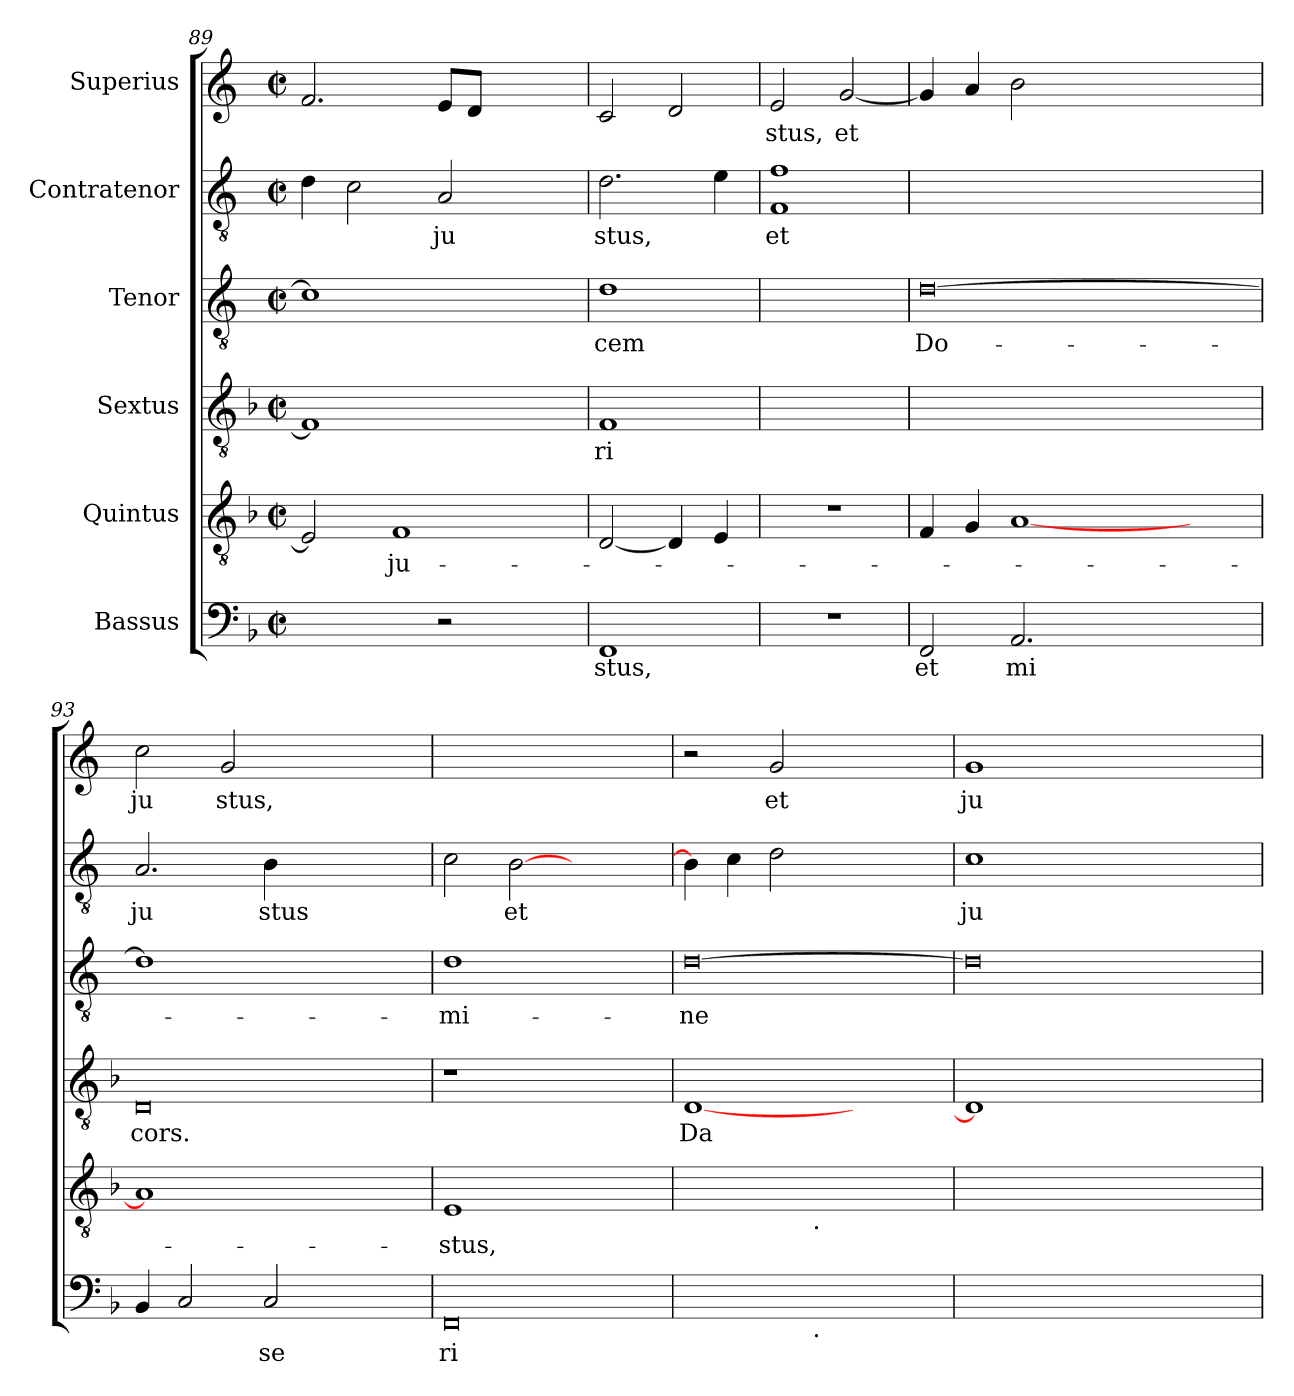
**kern	**text	**kern	**text	**kern	**text	**kern	**text	**kern	**text	**kern	**text
*part6	*part6	*part5	*part5	*part4	*part4	*part3	*part3	*part2	*part2	*part1	*part1
*staff6	*staff6	*staff5	*staff5	*staff4	*staff4	*staff3	*staff3	*staff2	*staff2	*staff1	*staff1
*I"Bassus	*	*I"Quintus	*	*I"Sextus	*	*I"Tenor	*	*I"Contratenor	*	*I"Superius	*
!!LO:PB:g=z
*clefF4	*	*clefGv2	*	*clefGv2	*	*clefGv2	*	*clefGv2	*	*clefG2	*
*k[b-]	*	*k[b-]	*	*k[b-]	*	*k[]	*	*k[]	*	*k[]	*
*F:	*	*F:	*	*F:	*	*C:	*	*C:	*	*C:	*
*M2/2	*	*M2/2	*	*M2/2	*	*M2/2	*	*M2/2	*	*M2/2	*
*met(c|)	*	*met(c|)	*	*met(c|)	*	*met(c|)	*	*met(c|)	*	*met(c|)	*
=89	=89	=89	=89	=89	=89	=89	=89	=89	=89	=89	=89
4ryy	.	2E/]	.	1F]	.	1c]	.	4d\	.	2.f/	.
4ryy	.	.	.	.	.	.	.	2c\	.	.	.
!	!	!	!LO:LY:b	!	!	!	!	!	!	!	!
4ryy	.	1F	ju-	.	.	.	.	.	.	.	.
!	!	!	!	!	!	!	!	!	!LO:LY:b	!	!
2r	.	.	.	.	.	.	.	2A/	ju	8e/L	.
.	.	.	.	.	.	.	.	.	.	8d/J	.
.	.	.	.	2ryy	.	2ryy	.	.	.	2ryy	.
4ryy	.	.	.	.	.	.	.	4ryy	.	.	.
=90	=90	=90	=90	=90	=90	=90	=90	=90	=90	=90	=90
!	!LO:LY:b	!	!	!	!LO:LY:b	!	!LO:LY:b	!	!LO:LY:b	!	!
1FF	-stus,	[2D/	.	1F	ri	1d	-cem	2.d\	stus,	2c/	.
.	.	4D/]	.	.	.	.	.	.	.	2d/	.
.	.	4E/	.	.	.	.	.	4e\	.	.	.
=91	=91	=91	=91	=91	=91	=91	=91	=91	=91	=91	=91
!	!	!	!	!	!	!	!	!	!LO:LY:b	!	!LO:LY:b
1r	.	1r	.	1ryy	.	2ryy	.	1F 1f	et	2e/	-stus,
!	!	!	!	!	!	!	!	!	!	!	!LO:LY:b
.	.	.	.	.	.	2ryy	.	.	.	[2g/	et
=92	=92	=92	=92	=92	=92	=92	=92	=92	=92	=92	=92
!	!LO:LY:b	!	!	!	!	!	!LO:LY:b	!	!	!	!
2FF/	et	4F/	.	2ryy	.	[0d	Do-	4ryy	.	4g/]	.
.	.	4G/	.	.	.	.	.	4ryy	.	4a/	.
!	!LO:LY:b	!	!	!	!	!	!	!	!	!	!
2.AA/	mi	[1A	.	1.ryy	.	.	.	4ryy	.	2b\	.
.	.	.	.	.	.	.	.	4ryy	.	.	.
.	.	.	.	.	.	.	.	1ryy	.	1ryy	.
2.ryy	.	.	.	.	.	.	.	.	.	.	.
.	.	2ryy	.	.	.	.	.	.	.	.	.
=93	=93	=93	=93	=93	=93	=93	=93	=93	=93	=93	=93
!	!	!	!	!	!LO:LY:b	!	!	!	!LO:LY:b	!	!LO:LY:b
4BB-/	.	1A]	.	0D	cors.	1d]	.	2.A/	ju	2cc\	ju
2C/	.	.	.	.	.	.	.	.	.	.	.
!	!	!	!	!	!	!	!	!	!	!	!LO:LY:b
.	.	.	.	.	.	.	.	.	.	2g/	stus,
!	!LO:LY:b	!	!	!	!	!	!	!	!LO:LY:b	!	!
2C/	se	.	.	.	.	.	.	4B\	stus	.	.
.	.	1ryy	.	.	.	1ryy	.	1ryy	.	1ryy	.
2.ryy	.	.	.	.	.	.	.	.	.	.	.
=94	=94	=94	=94	=94	=94	=94	=94	=94	=94	=94	=94
!	!LO:LY:b	!	!LO:LY:b	!	!	!	!LO:LY:b	!	!	!	!
0FF	ri	1E	-stus,	1r	.	1d	-mi-	2c\	.	2ryy	.
!	!	!	!	!	!	!	!	!	!LO:LY:b	!	!
.	.	.	.	.	.	.	.	[2B\	et	1.ryy	.
.	.	1ryy	.	1ryy	.	1ryy	.	1ryy	.	.	.
!!LO:LB:g=z
=95	=95	=95	=95	=95	=95	=95	=95	=95	=95	=95	=95
!	!	!	!	!	!LO:LY:b	!	!LO:LY:b	!	!	!	!
4ryy	.	4ryy	.	[1D	Da	[0d	-ne	4B\]	.	2r	.
4ryy	.	4ryy	.	.	.	.	.	4c\	.	.	.
!	!	!	!	!	!	!	!	!	!	!	!LO:LY:b
4ryy	.	4ryy	.	.	.	.	.	2d\	.	2g/	et
!	!	!LO:TX:b:t=.	!	!	!	!	!	!	!	!	!
!LO:TX:b:t=.	!	!	!	!	!	!	!	!	!	!	!
4ryy	.	4ryy	.	.	.	.	.	.	.	.	.
1ryy	.	1ryy	.	1ryy	.	.	.	1ryy	.	1ryy	.
=96	=96	=96	=96	=96	=96	=96	=96	=96	=96	=96	=96
!	!	!	!	!	!	!	!	!	!LO:LY:b	!	!LO:LY:b
4ryy	.	4ryy	.	1D]	.	0d]	.	1c	ju	1g	ju
4ryy	.	4ryy	.	.	.	.	.	.	.	.	.
4ryy	.	4ryy	.	.	.	.	.	.	.	.	.
4ryy	.	1ryy	.	.	.	.	.	.	.	.	.
1ryy	.	.	.	1ryy	.	.	.	1ryy	.	1ryy	.
.	.	4ryy	.	.	.	.	.	.	.	.	.
=	=	=	=	=	=	=	=	=	=	=	=
*-	*-	*-	*-	*-	*-	*-	*-	*-	*-	*-	*-
